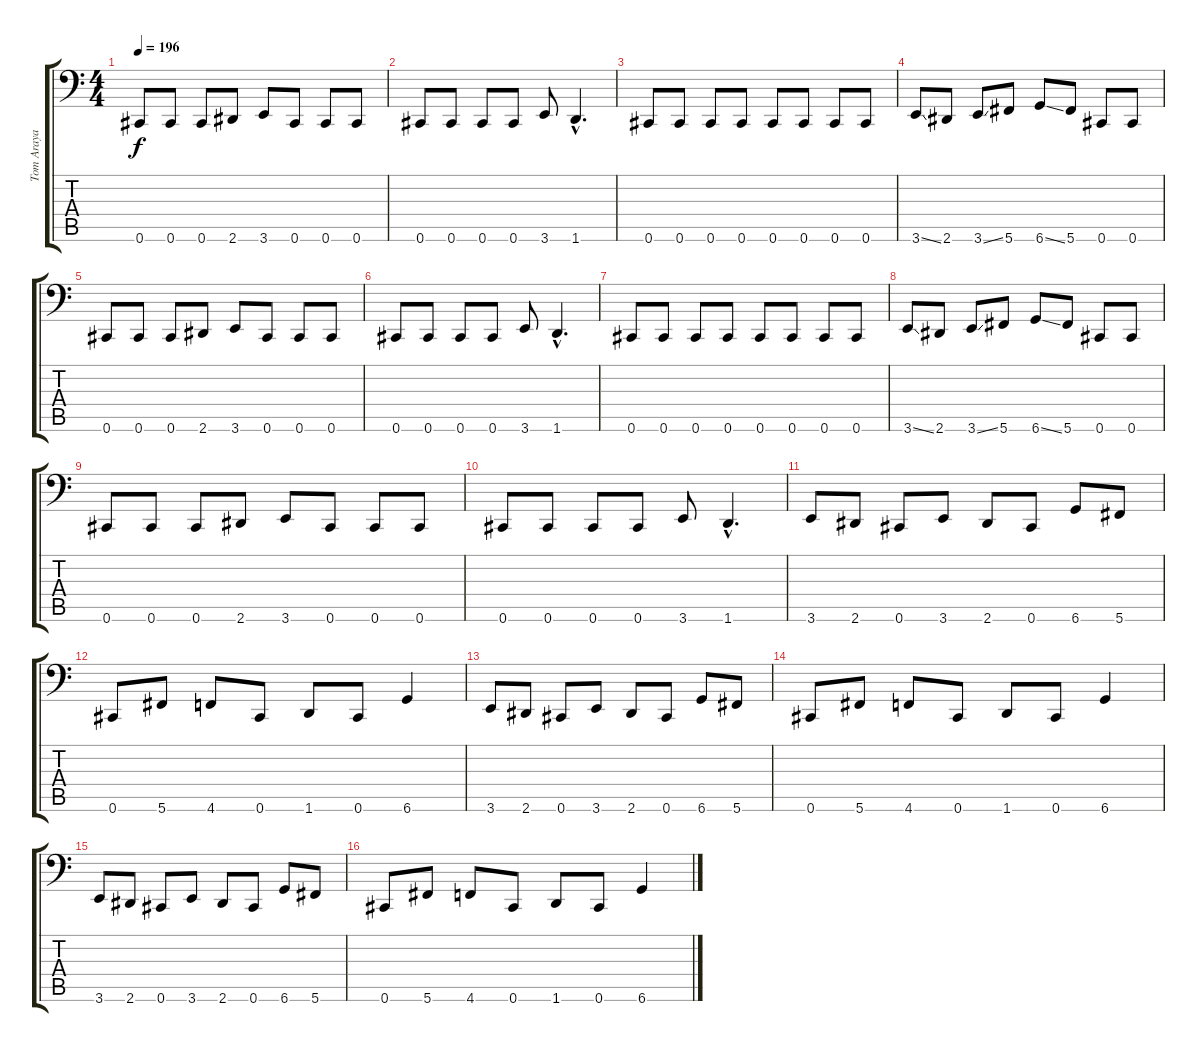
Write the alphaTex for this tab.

\track ("Tom Araya" "Tom Araya") {instrument electricbasspick}
\staff {score tabs}
\tuning (Db3 Ab2 E2 B1 Gb1 Db1) {hide}
\ts (4 4)
\tempo 196
\clef f4
\ks c
0.6.8{dy f} 0.6.8 0.6.8 2.6.8 3.6.8 0.6.8 0.6.8 0.6.8 |
0.6.8 0.6.8 0.6.8 0.6.8 3.6.8 1.6{hac}.4{d} |
0.6.8 0.6.8 0.6.8 0.6.8 0.6.8 0.6.8 0.6.8 0.6.8 |
3.6{ss}.8 2.6.8 3.6{ss}.8 5.6.8 6.6{ss}.8 5.6.8 0.6.8 0.6.8 |
0.6.8 0.6.8 0.6.8 2.6.8 3.6.8 0.6.8 0.6.8 0.6.8 |
0.6.8 0.6.8 0.6.8 0.6.8 3.6.8 1.6{hac}.4{d} |
0.6.8 0.6.8 0.6.8 0.6.8 0.6.8 0.6.8 0.6.8 0.6.8 |
3.6{ss}.8 2.6.8 3.6{ss}.8 5.6.8 6.6{ss}.8 5.6.8 0.6.8 0.6.8 |
0.6.8 0.6.8 0.6.8 2.6.8 3.6.8 0.6.8 0.6.8 0.6.8 |
0.6.8 0.6.8 0.6.8 0.6.8 3.6.8 1.6{hac}.4{d} |
3.6.8 2.6.8 0.6.8 3.6.8 2.6.8 0.6.8 6.6.8 5.6.8 |
0.6.8 5.6.8 4.6.8 0.6.8 1.6.8 0.6.8 6.6.4 |
3.6.8 2.6.8 0.6.8 3.6.8 2.6.8 0.6.8 6.6.8 5.6.8 |
0.6.8 5.6.8 4.6.8 0.6.8 1.6.8 0.6.8 6.6.4 |
3.6.8 2.6.8 0.6.8 3.6.8 2.6.8 0.6.8 6.6.8 5.6.8 |
0.6.8 5.6.8 4.6.8 0.6.8 1.6.8 0.6.8 6.6.4
